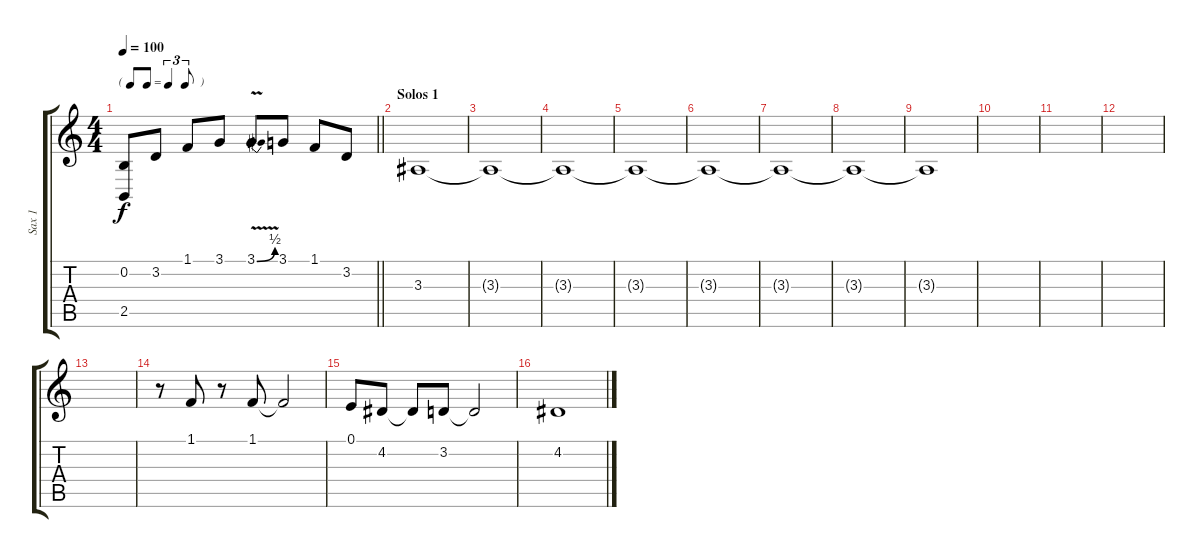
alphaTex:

\track ("Sax 1" "Sax 1") {instrument altosax}
\staff {score tabs}
\tuning (E4 B3 G3 D3 A2 E2) {hide}
\ts (4 4)
\tf triplet8th
\tempo 100
\clef g2
\barLineRight lightlight
\ks c
(0.2 2.5).8{dy f} 3.2.8 1.1.8 3.1.8 3.1{be (bend 0 0 60 2) v}.8 3.1.8 1.1.8 3.2.8 |
\section ("" "Solos 1")
3.3.1 |
3.3{t}.1 |
3.3{t}.1 |
3.3{t}.1 |
3.3{t}.1 |
3.3{t}.1 |
3.3{t}.1 |
3.3{t}.1 |
|
|
|
|
r.8{volume 14} 1.1.8 r.8 1.1.8 1.1{t}.2 |
0.1.8 4.2.8 4.2{t}.8 3.2.8 3.2{t}.2 |
4.2.1
